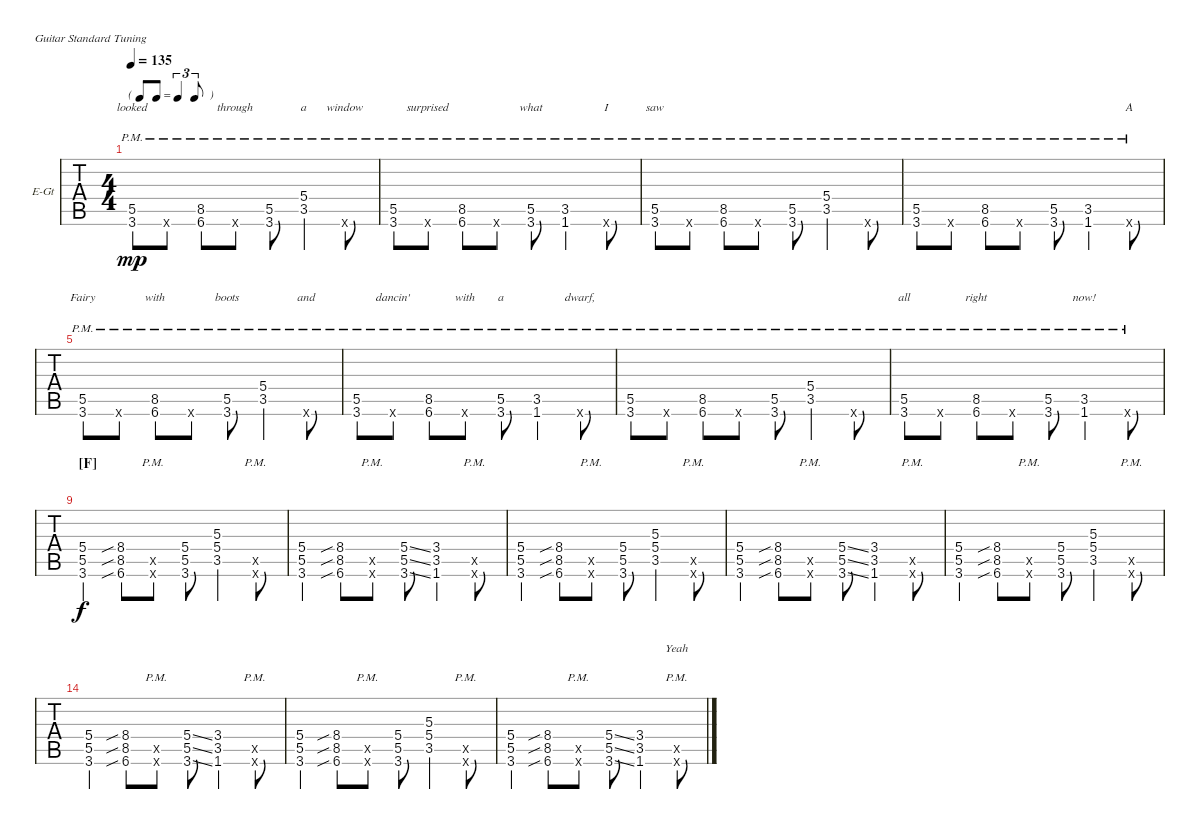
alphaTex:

\defaultSystemsLayout 4
\bracketExtendMode nobrackets
\firstSystemTrackNameOrientation horizontal
\otherSystemsTrackNameOrientation horizontal
\defaultBarNumberDisplay FirstOfSystem
\track ("Guitar" "E-Gt") {instrument distortionguitar}
\staff {tabs}
\tuning (E4 B3 G3 D3 A2 E2)
\ts (4 4)
\tf triplet8th
\scale
0.225806
\tempo 135
\accidentals auto
\clef g2
\ottava regular
\simile none
\ks c
(3.6{pm} 5.5{pm}).8{lyrics (0 "looked") lyrics (1 "") lyrics (2 "") lyrics (3 "") lyrics (4 "") dy mp} 3.6{pm x}.8{lyrics (0 "") lyrics (1 "") lyrics (2 "") lyrics (3 "") lyrics (4 "")} (6.6{pm} 8.5{pm}).8{lyrics (0 "") lyrics (1 "") lyrics (2 "") lyrics (3 "") lyrics (4 "")} 6.6{pm x}.8{lyrics (0 "through") lyrics (1 "") lyrics (2 "") lyrics (3 "") lyrics (4 "")} (3.6{pm} 5.5{pm}).8{lyrics (0 "") lyrics (1 "") lyrics (2 "") lyrics (3 "") lyrics (4 "")} (5.4{pm} 3.5{pm}).4{lyrics (0 "a") lyrics (1 "") lyrics (2 "") lyrics (3 "") lyrics (4 "")} 3.6{pm x}.8{lyrics (0 "window") lyrics (1 "") lyrics (2 "") lyrics (3 "") lyrics (4 "")} |
\scale
0.322581 (3.6{pm} 5.5{pm}).8{lyrics (0 "") lyrics (1 "") lyrics (2 "") lyrics (3 "") lyrics (4 "")} 3.6{pm x}.8{lyrics (0 "surprised") lyrics (1 "") lyrics (2 "") lyrics (3 "") lyrics (4 "")} (6.6{pm} 8.5{pm}).8{lyrics (0 "") lyrics (1 "") lyrics (2 "") lyrics (3 "") lyrics (4 "")} 6.6{pm x}.8{lyrics (0 "") lyrics (1 "") lyrics (2 "") lyrics (3 "") lyrics (4 "")} (3.6{pm} 5.5{pm}).8{lyrics (0 "what") lyrics (1 "") lyrics (2 "") lyrics (3 "") lyrics (4 "")} (1.6{pm} 3.5{pm}).4{lyrics (0 "") lyrics (1 "") lyrics (2 "") lyrics (3 "") lyrics (4 "")} 3.6{pm x}.8{lyrics (0 "I") lyrics (1 "") lyrics (2 "") lyrics (3 "") lyrics (4 "")} |
\scale
0.225806 (3.6{pm} 5.5{pm}).8{lyrics (0 "saw") lyrics (1 "") lyrics (2 "") lyrics (3 "") lyrics (4 "")} 3.6{pm x}.8{lyrics (0 "") lyrics (1 "") lyrics (2 "") lyrics (3 "") lyrics (4 "")} (6.6{pm} 8.5{pm}).8{lyrics (0 "") lyrics (1 "") lyrics (2 "") lyrics (3 "") lyrics (4 "")} 6.6{pm x}.8{lyrics (0 "") lyrics (1 "") lyrics (2 "") lyrics (3 "") lyrics (4 "")} (3.6{pm} 5.5{pm}).8{lyrics (0 "") lyrics (1 "") lyrics (2 "") lyrics (3 "") lyrics (4 "")} (5.4{pm} 3.5{pm}).4{lyrics (0 "") lyrics (1 "") lyrics (2 "") lyrics (3 "") lyrics (4 "")} 3.6{pm x}.8{lyrics (0 "") lyrics (1 "") lyrics (2 "") lyrics (3 "") lyrics (4 "")} |
\scale
0.225806 (3.6{pm} 5.5{pm}).8{lyrics (0 "") lyrics (1 "") lyrics (2 "") lyrics (3 "") lyrics (4 "")} 3.6{pm x}.8{lyrics (0 "") lyrics (1 "") lyrics (2 "") lyrics (3 "") lyrics (4 "")} (6.6{pm} 8.5{pm}).8{lyrics (0 "") lyrics (1 "") lyrics (2 "") lyrics (3 "") lyrics (4 "")} 6.6{pm x}.8{lyrics (0 "") lyrics (1 "") lyrics (2 "") lyrics (3 "") lyrics (4 "")} (3.6{pm} 5.5{pm}).8{lyrics (0 "") lyrics (1 "") lyrics (2 "") lyrics (3 "") lyrics (4 "")} (1.6{pm} 3.5{pm}).4{lyrics (0 "") lyrics (1 "") lyrics (2 "") lyrics (3 "") lyrics (4 "")} 3.6{pm x}.8{lyrics (0 "A") lyrics (1 "") lyrics (2 "") lyrics (3 "") lyrics (4 "")} |
\scale
0.265957 (3.6{pm} 5.5{pm}).8{lyrics (0 "Fairy") lyrics (1 "") lyrics (2 "") lyrics (3 "") lyrics (4 "")} 3.6{pm x}.8{lyrics (0 "") lyrics (1 "") lyrics (2 "") lyrics (3 "") lyrics (4 "")} (6.6{pm} 8.5{pm}).8{lyrics (0 "with") lyrics (1 "") lyrics (2 "") lyrics (3 "") lyrics (4 "")} 6.6{pm x}.8{lyrics (0 "") lyrics (1 "") lyrics (2 "") lyrics (3 "") lyrics (4 "")} (3.6{pm} 5.5{pm}).8{lyrics (0 "boots") lyrics (1 "") lyrics (2 "") lyrics (3 "") lyrics (4 "")} (5.4{pm} 3.5{pm}).4{lyrics (0 "") lyrics (1 "") lyrics (2 "") lyrics (3 "") lyrics (4 "")} 3.6{pm x}.8{lyrics (0 "and") lyrics (1 "") lyrics (2 "") lyrics (3 "") lyrics (4 "")} |
\scale
0.244681 (3.6{pm} 5.5{pm}).8{lyrics (0 "") lyrics (1 "") lyrics (2 "") lyrics (3 "") lyrics (4 "")} 3.6{pm x}.8{lyrics (0 "dancin'") lyrics (1 "") lyrics (2 "") lyrics (3 "") lyrics (4 "")} (6.6{pm} 8.5{pm}).8{lyrics (0 "") lyrics (1 "") lyrics (2 "") lyrics (3 "") lyrics (4 "")} 6.6{pm x}.8{lyrics (0 "with") lyrics (1 "") lyrics (2 "") lyrics (3 "") lyrics (4 "")} (3.6{pm} 5.5{pm}).8{lyrics (0 "a") lyrics (1 "") lyrics (2 "") lyrics (3 "") lyrics (4 "")} (1.6{pm} 3.5{pm}).4{lyrics (0 "") lyrics (1 "") lyrics (2 "") lyrics (3 "") lyrics (4 "")} 3.6{pm x}.8{lyrics (0 "dwarf,") lyrics (1 "") lyrics (2 "") lyrics (3 "") lyrics (4 "")} |
\scale
0.265957 (3.6{pm} 5.5{pm}).8{lyrics (0 "") lyrics (1 "") lyrics (2 "") lyrics (3 "") lyrics (4 "")} 3.6{pm x}.8{lyrics (0 "") lyrics (1 "") lyrics (2 "") lyrics (3 "") lyrics (4 "")} (6.6{pm} 8.5{pm}).8{lyrics (0 "") lyrics (1 "") lyrics (2 "") lyrics (3 "") lyrics (4 "")} 6.6{pm x}.8{lyrics (0 "") lyrics (1 "") lyrics (2 "") lyrics (3 "") lyrics (4 "")} (3.6{pm} 5.5{pm}).8{lyrics (0 "") lyrics (1 "") lyrics (2 "") lyrics (3 "") lyrics (4 "")} (5.4{pm} 3.5{pm}).4{lyrics (0 "") lyrics (1 "") lyrics (2 "") lyrics (3 "") lyrics (4 "")} 3.6{pm x}.8{lyrics (0 "") lyrics (1 "") lyrics (2 "") lyrics (3 "") lyrics (4 "")} |
\scale
0.223404 (3.6{pm} 5.5{pm}).8{lyrics (0 "all") lyrics (1 "") lyrics (2 "") lyrics (3 "") lyrics (4 "")} 3.6{pm x}.8{lyrics (0 "") lyrics (1 "") lyrics (2 "") lyrics (3 "") lyrics (4 "")} (6.6{pm} 8.5{pm}).8{lyrics (0 "right") lyrics (1 "") lyrics (2 "") lyrics (3 "") lyrics (4 "")} 6.6{pm x}.8{lyrics (0 "") lyrics (1 "") lyrics (2 "") lyrics (3 "") lyrics (4 "")} (3.6{pm} 5.5{pm}).8{lyrics (0 "") lyrics (1 "") lyrics (2 "") lyrics (3 "") lyrics (4 "")} (1.6{pm} 3.5{pm}).4{lyrics (0 "now!") lyrics (1 "") lyrics (2 "") lyrics (3 "") lyrics (4 "")} 3.6{pm x}.8{lyrics (0 "") lyrics (1 "") lyrics (2 "") lyrics (3 "") lyrics (4 "")} |
\section ("F" "")
\scale
0.25 (3.6 5.5 5.4).4{lyrics (0 "") lyrics (1 "") lyrics (2 "") lyrics (3 "") lyrics (4 "") dy f} (6.6{sib} 8.5{sib} 8.4{sib}).8{lyrics (0 "") lyrics (1 "") lyrics (2 "") lyrics (3 "") lyrics (4 "")} (8.5{pm x} 6.6{pm x}).8{lyrics (0 "") lyrics (1 "") lyrics (2 "") lyrics (3 "") lyrics (4 "")} (3.6 5.5 5.4).8{lyrics (0 "") lyrics (1 "") lyrics (2 "") lyrics (3 "") lyrics (4 "")} (5.4 3.5 5.3).4{lyrics (0 "") lyrics (1 "") lyrics (2 "") lyrics (3 "") lyrics (4 "")} (3.6{pm x} 5.5{pm x}).8{lyrics (0 "") lyrics (1 "") lyrics (2 "") lyrics (3 "") lyrics (4 "")} |
\scale
0.25 (3.6 5.5 5.4).4{lyrics (0 "") lyrics (1 "") lyrics (2 "") lyrics (3 "") lyrics (4 "")} (6.6{sib} 8.5{sib} 8.4{sib}).8{lyrics (0 "") lyrics (1 "") lyrics (2 "") lyrics (3 "") lyrics (4 "")} (8.5{pm x} 6.6{pm x}).8{lyrics (0 "") lyrics (1 "") lyrics (2 "") lyrics (3 "") lyrics (4 "")} (3.6{ss} 5.5{ss} 5.4{ss}).8{lyrics (0 "") lyrics (1 "") lyrics (2 "") lyrics (3 "") lyrics (4 "")} (1.6 3.5 3.4).4{lyrics (0 "") lyrics (1 "") lyrics (2 "") lyrics (3 "") lyrics (4 "")} (3.6{pm x} 5.5{pm x}).8{lyrics (0 "") lyrics (1 "") lyrics (2 "") lyrics (3 "") lyrics (4 "")} |
\scale
0.25 (3.6 5.5 5.4).4{lyrics (0 "") lyrics (1 "") lyrics (2 "") lyrics (3 "") lyrics (4 "")} (6.6{sib} 8.5{sib} 8.4{sib}).8{lyrics (0 "") lyrics (1 "") lyrics (2 "") lyrics (3 "") lyrics (4 "")} (8.5{pm x} 6.6{pm x}).8{lyrics (0 "") lyrics (1 "") lyrics (2 "") lyrics (3 "") lyrics (4 "")} (3.6 5.5 5.4).8{lyrics (0 "") lyrics (1 "") lyrics (2 "") lyrics (3 "") lyrics (4 "")} (5.4 3.5 5.3).4{lyrics (0 "") lyrics (1 "") lyrics (2 "") lyrics (3 "") lyrics (4 "")} (3.6{pm x} 5.5{pm x}).8{lyrics (0 "") lyrics (1 "") lyrics (2 "") lyrics (3 "") lyrics (4 "")} |
\scale
0.25 (3.6 5.5 5.4).4{lyrics (0 "") lyrics (1 "") lyrics (2 "") lyrics (3 "") lyrics (4 "")} (6.6{sib} 8.5{sib} 8.4{sib}).8{lyrics (0 "") lyrics (1 "") lyrics (2 "") lyrics (3 "") lyrics (4 "")} (8.5{pm x} 6.6{pm x}).8{lyrics (0 "") lyrics (1 "") lyrics (2 "") lyrics (3 "") lyrics (4 "")} (3.6{ss} 5.5{ss} 5.4{ss}).8{lyrics (0 "") lyrics (1 "") lyrics (2 "") lyrics (3 "") lyrics (4 "")} (1.6 3.5 3.4).4{lyrics (0 "") lyrics (1 "") lyrics (2 "") lyrics (3 "") lyrics (4 "")} (3.6{pm x} 5.5{pm x}).8{lyrics (0 "") lyrics (1 "") lyrics (2 "") lyrics (3 "") lyrics (4 "")} |
\scale
0.25 (3.6 5.5 5.4).4{lyrics (0 "") lyrics (1 "") lyrics (2 "") lyrics (3 "") lyrics (4 "")} (6.6{sib} 8.5{sib} 8.4{sib}).8{lyrics (0 "") lyrics (1 "") lyrics (2 "") lyrics (3 "") lyrics (4 "")} (8.5{pm x} 6.6{pm x}).8{lyrics (0 "") lyrics (1 "") lyrics (2 "") lyrics (3 "") lyrics (4 "")} (3.6 5.5 5.4).8{lyrics (0 "") lyrics (1 "") lyrics (2 "") lyrics (3 "") lyrics (4 "")} (5.4 3.5 5.3).4{lyrics (0 "") lyrics (1 "") lyrics (2 "") lyrics (3 "") lyrics (4 "")} (3.6{pm x} 5.5{pm x}).8{lyrics (0 "") lyrics (1 "") lyrics (2 "") lyrics (3 "") lyrics (4 "")} |
\scale
0.25 (3.6 5.5 5.4).4{lyrics (0 "") lyrics (1 "") lyrics (2 "") lyrics (3 "") lyrics (4 "")} (6.6{sib} 8.5{sib} 8.4{sib}).8{lyrics (0 "") lyrics (1 "") lyrics (2 "") lyrics (3 "") lyrics (4 "")} (8.5{pm x} 6.6{pm x}).8{lyrics (0 "") lyrics (1 "") lyrics (2 "") lyrics (3 "") lyrics (4 "")} (3.6{ss} 5.5{ss} 5.4{ss}).8{lyrics (0 "") lyrics (1 "") lyrics (2 "") lyrics (3 "") lyrics (4 "")} (1.6 3.5 3.4).4{lyrics (0 "") lyrics (1 "") lyrics (2 "") lyrics (3 "") lyrics (4 "")} (3.6{pm x} 5.5{pm x}).8{lyrics (0 "") lyrics (1 "") lyrics (2 "") lyrics (3 "") lyrics (4 "")} |
\scale
0.25 (3.6 5.5 5.4).4{lyrics (0 "") lyrics (1 "") lyrics (2 "") lyrics (3 "") lyrics (4 "")} (6.6{sib} 8.5{sib} 8.4{sib}).8{lyrics (0 "") lyrics (1 "") lyrics (2 "") lyrics (3 "") lyrics (4 "")} (8.5{pm x} 6.6{pm x}).8{lyrics (0 "") lyrics (1 "") lyrics (2 "") lyrics (3 "") lyrics (4 "")} (3.6 5.5 5.4).8{lyrics (0 "") lyrics (1 "") lyrics (2 "") lyrics (3 "") lyrics (4 "")} (5.4 3.5 5.3).4{lyrics (0 "") lyrics (1 "") lyrics (2 "") lyrics (3 "") lyrics (4 "")} (3.6{pm x} 5.5{pm x}).8{lyrics (0 "") lyrics (1 "") lyrics (2 "") lyrics (3 "") lyrics (4 "")} |
\scale
0.25 (3.6 5.5 5.4).4{lyrics (0 "") lyrics (1 "") lyrics (2 "") lyrics (3 "") lyrics (4 "")} (6.6{sib} 8.5{sib} 8.4{sib}).8{lyrics (0 "") lyrics (1 "") lyrics (2 "") lyrics (3 "") lyrics (4 "")} (8.5{pm x} 6.6{pm x}).8{lyrics (0 "") lyrics (1 "") lyrics (2 "") lyrics (3 "") lyrics (4 "")} (3.6{ss} 5.5{ss} 5.4{ss}).8{lyrics (0 "") lyrics (1 "") lyrics (2 "") lyrics (3 "") lyrics (4 "")} (1.6 3.5 3.4).4{lyrics (0 "") lyrics (1 "") lyrics (2 "") lyrics (3 "") lyrics (4 "")} (3.6{pm x} 5.5{pm x}).8{lyrics (0 "Yeah") lyrics (1 "") lyrics (2 "") lyrics (3 "") lyrics (4 "")}
